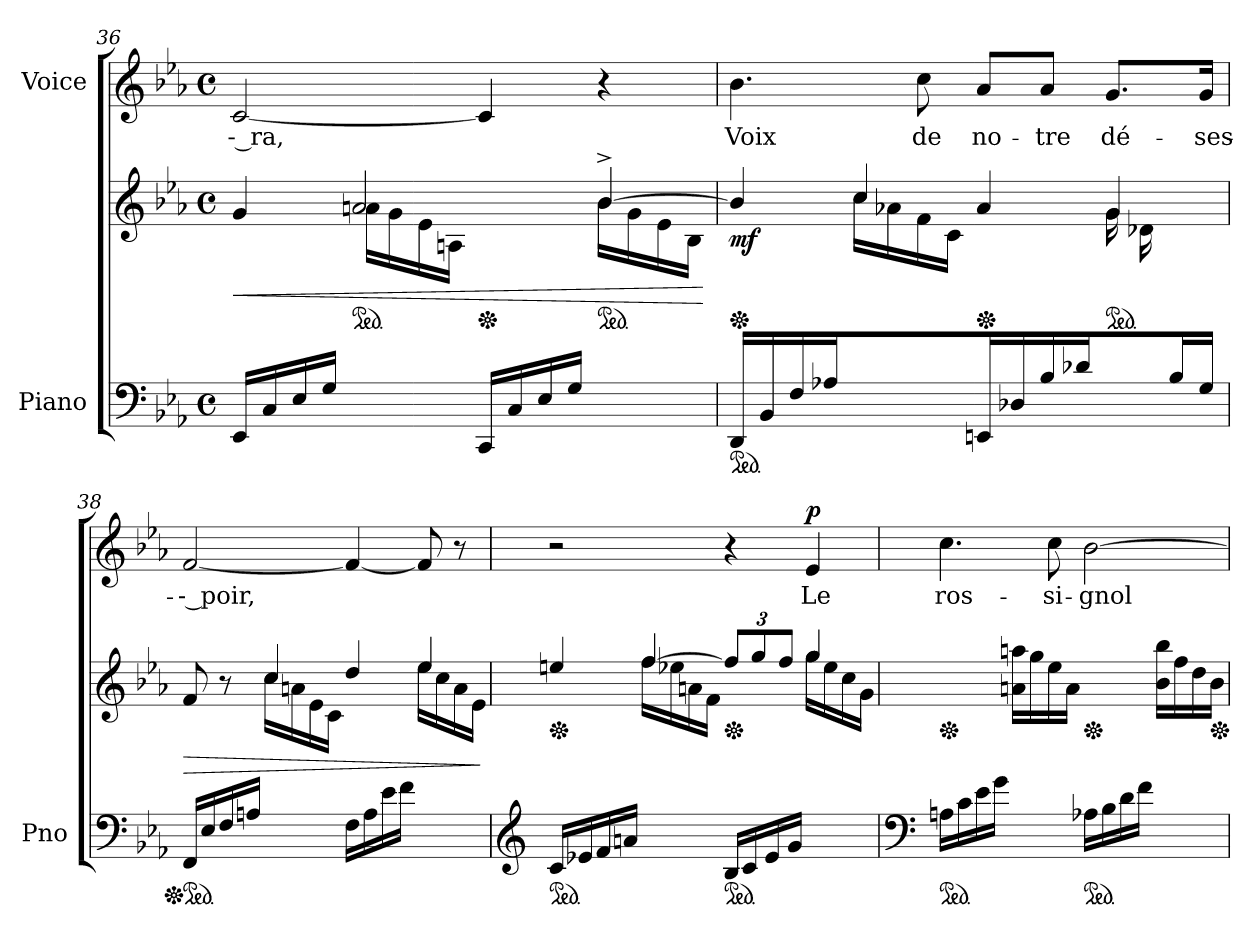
**kern	**kern	**dynam	**kern	**text	**dynam
*part2	*part2	*part2	*part1	*part1	*part1
*staff3	*staff2	*staff2/3	*staff1	*staff1	*staff1
*I"Piano	*	*	*I"Voice	*	*
*I'Pno	*	*	*	*	*
!!LO:PB:g=z
*clefF4	*clefG2	*	*clefG2	*	*
*k[b-e-a-]	*k[b-e-a-]	*	*k[b-e-a-]	*	*
*M4/4	*M4/4	*	*M4/4	*	*
*met(c)	*met(c)	*	*met(c)	*	*
=36	=36	=36	=36	=36	=36
!	!LO:TX:b:i:t=espressivo	!	!	!	!
!	!	!LO:HP:b	!	!LO:LY:b	!
*	*^	*	*	*	*
16EE-/LL	4g/	4ryy	<	[2c/	-- ra,	.
16C/	.	.	.	.	.	.
16E-/	.	.	.	.	.	.
16G/JJ	.	.	.	.	.	.
*	*ped	*	*	*	*	*
4ryy	2an/	16a\LL	.	.	.	.
.	.	16g\	.	.	.	.
.	.	16e-\	.	.	.	.
.	.	16An\JJ	.	.	.	.
*	*Xped	*	*	*	*	*
16CC/LL	.	4ryy	.	4c/]	.	.
16C/	.	.	.	.	.	.
16E-/	.	.	.	.	.	.
16G/JJ	.	.	.	.	.	.
*	*ped	*	*	*	*	*
4ryy	[>4b-^>/	16b-\LL	.	4r	.	.
.	.	16g\	.	.	.	.
.	.	16e-\	.	.	.	.
.	.	16B-\JJ	.	.	.	.
*	*v	*v	*	*	*	*
.	.	[	.	.	.
=37	=37	=37	=37	=37	=37
*ped	*	*	*	*	*
*	*Xped	*	*	*	*
*	*^	*	*	*	*
!	!	!	!LO:DY:b	!	!LO:LY:b	!LO:DY:a
!	!	!	!	!	!	!LO:DY:n=1:a
16DD/LL	4b-/]	4ryy	mf	4.b-\	Voix	other-dynamics f
16BB-/	.	.	.	.	.	.
16F/	.	.	.	.	.	.
16A-X/JJ	.	.	.	.	.	.
4ryy	4cc/	16cc\LL	.	.	.	.
.	.	16a-X\	.	.	.	.
!	!	!	!	!	!LO:LY:b	!
.	.	16f\	.	8cc\	de	.
.	.	16c\JJ	.	.	.	.
*	*Xped	*	*	*	*	*
!	!	!	!	!	!LO:LY:b	!
16EEn\LL	4a-/	4ryy	.	8a-/L	no-	.
16D-X\	.	.	.	.	.	.
!	!	!	!	!	!LO:LY:b	!
16B-\	.	.	.	8a-/J	-tre	.
16d-X\JJ	.	.	.	.	.	.
*	*ped	*	*	*	*	*
!	!	!	!	!	!LO:LY:b	!
8ryy	4g/	16g\LL	.	8.g/L	dé-	.
.	.	16d-X\	.	.	.	.
16B-/	.	8ryy	.	.	.	.
!	!	!	!	!	!LO:LY:b	!
16G/JJ	.	.	.	16g/Jk	-ses-	.
!!LO:LB:g=z
=38	=38	=38	=38	=38	=38	=38
*Xped	*	*	*	*	*	*
*ped	*	*	*	*	*	*
!	!	!	!LO:HP:b	!	!LO:LY:b	!
16FF/LL	8f/	4ryy	>	[2f/	-- poir,	.
16E-/	.	.	.	.	.	.
16F/	8r	.	.	.	.	.
16An/JJ	.	.	.	.	.	.
4ryy	4cc/	16cc\LL	.	.	.	.
.	.	16an\	.	.	.	.
.	.	16e-\	.	.	.	.
.	.	16c\JJ	.	.	.	.
16F\LL	4dd/	4ryy	.	4f/_	.	.
16A\	.	.	.	.	.	.
16e-\	.	.	.	.	.	.
16f\JJ	.	.	.	.	.	.
4ryy	4ee-/	16ee-\LL	.	8f/]	.	.
.	.	16cc\	.	.	.	.
.	.	16a\	.	8r	.	.
.	.	16e-\JJ	.	.	.	.
*	*v	*v	*	*	*	*
.	.	]	.	.	.
=39	=39	=39	=39	=39	=39
*clefG2	*	*	*	*	*
*ped	*	*	*	*	*
*	*Xped	*	*	*	*
*	*^	*	*	*	*
16c/LL	4een/	4ryy	.	2r	.	.
!	!	!	!LO:DY:a=2	!	!	!
!	!	!	!LO:DY:n=1:a=2	!	!	!
16e-X/	.	.	p other-dynamics	.	.	.
16f/	.	.	.	.	.	.
16an/JJ	.	.	.	.	.	.
4ryy	[>4ff/	16ff\LL	.	.	.	.
.	.	16ee-X\	.	.	.	.
.	.	16an\	.	.	.	.
.	.	16f\JJ	.	.	.	.
*ped	*	*	*	*	*	*
*	*Xped	*	*	*	*	*
*	*Xbrackettup	*	*	*	*	*
16B-/LL	12ff/L]	4ryy	.	4r	.	.
16c/	.	.	.	.	.	.
.	12gg/	.	.	.	.	.
16e-/	.	.	.	.	.	.
.	12ff/J	.	.	.	.	.
16g/JJ	.	.	.	.	.	.
!	!	!	!	!	!LO:LY:b	!LO:DY:a
4ryy	4gg/	16gg\LL	.	4e-/	Le	p
.	.	16ee-\	.	.	.	.
.	.	16cc\	.	.	.	.
.	.	16g\JJ	.	.	.	.
!!LO:LB:g=z
=40	=40	=40	=40	=40	=40	=40
*clefF4	*	*	*	*	*	*
*ped	*	*	*	*	*	*
*	*Xped	*	*	*	*	*
!	!	!	!	!	!LO:LY:b	!
16An\LL	1ryy	4ryy	.	4.cc\	ros-	.
16c\	.	.	.	.	.	.
16e-\	.	.	.	.	.	.
16g\JJ	.	.	.	.	.	.
4ryy	.	16an\ 16aan\LL	.	.	.	.
.	.	16gg\	.	.	.	.
!	!	!	!	!	!LO:LY:b	!
.	.	16ee-\	.	8cc\	-si-	.
.	.	16a\JJ	.	.	.	.
*ped	*	*	*	*	*	*
*	*Xped	*	*	*	*	*
!	!	!	!	!	!LO:LY:b	!
16A-X\LL	.	4ryy	.	[2b-\	-gnol	.
16B-\	.	.	.	.	.	.
16d\	.	.	.	.	.	.
16f\JJ	.	.	.	.	.	.
4ryy	.	16b-\ 16bb-\LL	.	.	.	.
.	.	16ff\	.	.	.	.
.	.	16dd\	.	.	.	.
.	.	16b-\JJ	.	.	.	.
*	*Xped	*	*	*	*	*
*	*v	*v	*	*	*	*
=	=	=	=	=	=
*-	*-	*-	*-	*-	*-
